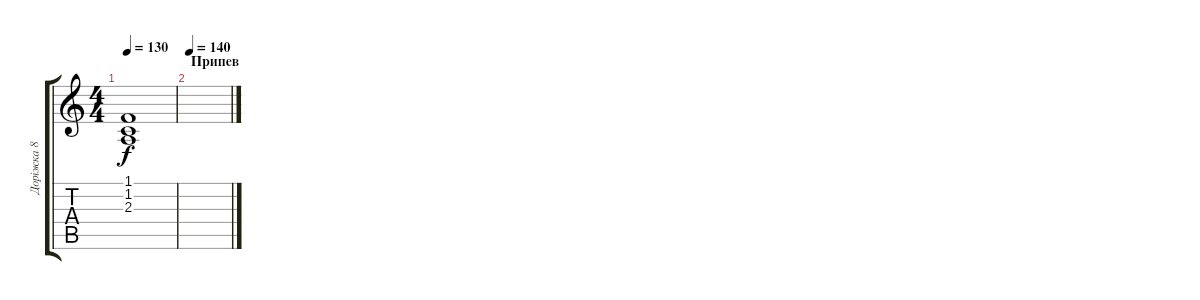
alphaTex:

\track ("Доріжка 8" "Доріжка 8") {instrument pad2warm}
\staff {score tabs}
\tuning (E4 B3 G3 D3 A2 E2) {hide}
\ts (4 4)
\tempo 130
\clef g2
\ks c
(1.1{t} 1.2{t} 2.3{t}).1{dy f} |
\section ("" "Припев")
\tempo 140
